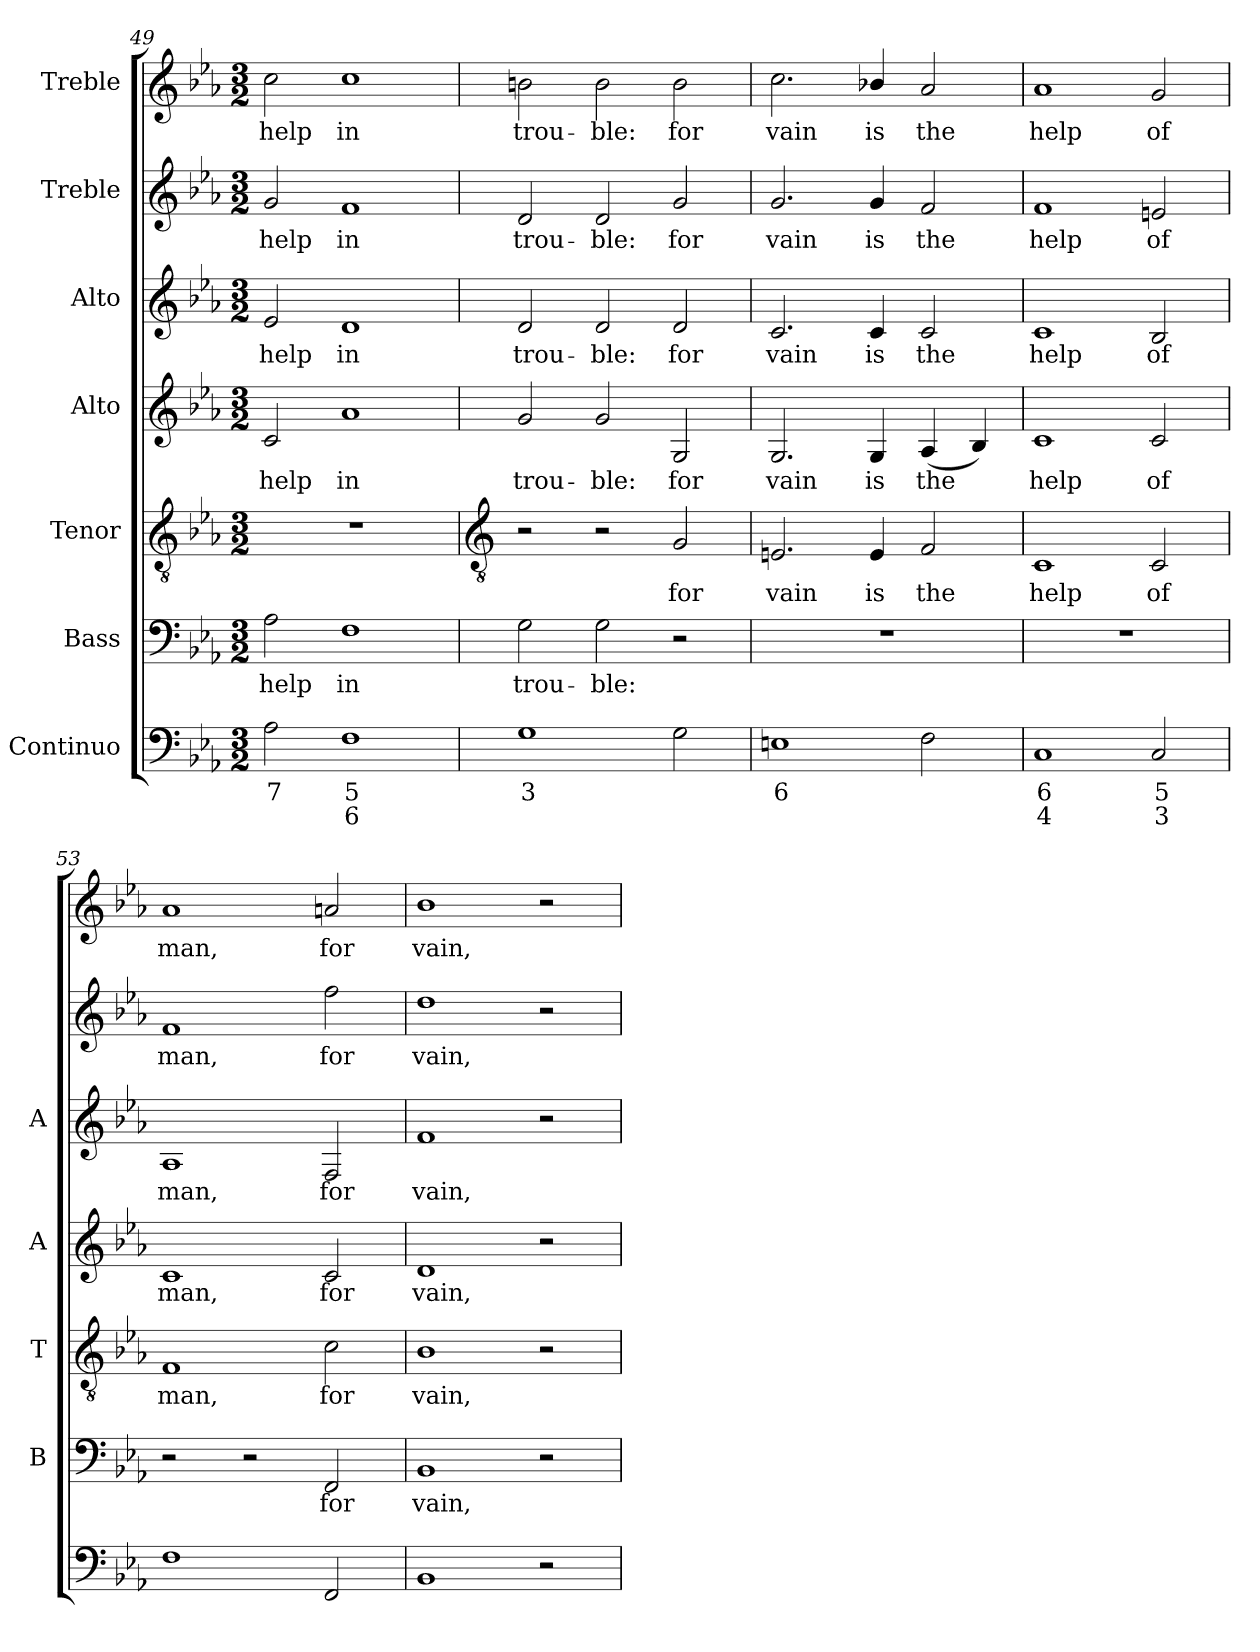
**kern	**text	**text	**kern	**text	**kern	**text	**kern	**text	**kern	**text	**kern	**text	**kern	**text
*part7	*part7	*part7	*part6	*part6	*part5	*part5	*part4	*part4	*part3	*part3	*part2	*part2	*part1	*part1
*staff7	*staff7	*staff7	*staff6	*staff6	*staff5	*staff5	*staff4	*staff4	*staff3	*staff3	*staff2	*staff2	*staff1	*staff1
*I"Continuo	*	*	*I"Bass	*	*I"Tenor	*	*I"Alto	*	*I"Alto	*	*I"Treble	*	*I"Treble	*
*	*	*	*I'B	*	*I'T	*	*I'A	*	*I'A	*	*	*	*	*
*clefF4	*	*	*clefF4	*	*clefGv2	*	*clefG2	*	*clefG2	*	*clefG2	*	*clefG2	*
*k[b-e-a-]	*	*	*k[b-e-a-]	*	*k[b-e-a-]	*	*k[b-e-a-]	*	*k[b-e-a-]	*	*k[b-e-a-]	*	*k[b-e-a-]	*
*E-:	*	*	*E-:	*	*E-:	*	*E-:	*	*E-:	*	*E-:	*	*E-:	*
*M3/2	*	*	*M3/2	*	*M3/2	*	*M3/2	*	*M3/2	*	*M3/2	*	*M3/2	*
=49	=49	=49	=49	=49	=49	=49	=49	=49	=49	=49	=49	=49	=49	=49
!	!LO:LY:b	!	!	!LO:LY:b	!LO:N:vis=1	!	!	!LO:LY:b	!	!LO:LY:b	!	!LO:LY:b	!	!LO:LY:b
2A-	7	.	2A-	help	1.r	.	2c	help	2e-	help	2g	help	2cc	help
!	!LO:LY:b	!LO:LY:b	!	!LO:LY:b	!	!	!	!LO:LY:b	!	!LO:LY:b	!	!LO:LY:b	!	!LO:LY:b
1F	5	6	1F	in	.	.	1a-	in	1d	in	1f	in	1cc	in
!!LO:LB:g=z
=50	=50	=50	=50	=50	=50	=50	=50	=50	=50	=50	=50	=50	=50	=50
*	*	*	*	*	*clefGv2	*	*	*	*	*	*	*	*	*
!	!LO:LY:b	!	!	!LO:LY:b	!	!	!	!LO:LY:b	!	!LO:LY:b	!	!LO:LY:b	!	!LO:LY:b
1G	3	.	2G	trou-	2r	.	2g	trou-	2d	trou-	2d	trou-	2bn	trou-
!	!	!	!	!LO:LY:b	!	!	!	!LO:LY:b	!	!LO:LY:b	!	!LO:LY:b	!	!LO:LY:b
.	.	.	2G	-ble:	2r	.	2g	-ble:	2d	-ble:	2d	-ble:	2b	-ble:
!	!	!	!	!	!	!LO:LY:b	!	!LO:LY:b	!	!LO:LY:b	!	!LO:LY:b	!	!LO:LY:b
2G	.	.	2r	.	2G	for	2G	for	2d	for	2g	for	2b	for
=51	=51	=51	=51	=51	=51	=51	=51	=51	=51	=51	=51	=51	=51	=51
!	!LO:LY:b	!	!LO:N:vis=1	!	!	!LO:LY:b	!	!LO:LY:b	!	!LO:LY:b	!	!LO:LY:b	!	!LO:LY:b
1En	6	.	1.r	.	2.En	vain	2.G	vain	2.c	vain	2.g	vain	2.cc	vain
!	!	!	!	!	!	!LO:LY:b	!	!LO:LY:b	!	!LO:LY:b	!	!LO:LY:b	!	!LO:LY:b
.	.	.	.	.	4E	is	4G	is	4c	is	4g	is	4b-X/	is
!	!	!	!	!	!	!LO:LY:b	!	!LO:LY:b	!	!LO:LY:b	!	!LO:LY:b	!	!LO:LY:b
2F	.	.	.	.	2F	the	(<4A-	the	2c	the	2f	the	2a-	the
.	.	.	.	.	.	.	4B-)	.	.	.	.	.	.	.
=52	=52	=52	=52	=52	=52	=52	=52	=52	=52	=52	=52	=52	=52	=52
!	!LO:LY:b	!LO:LY:b	!LO:N:vis=1	!	!	!LO:LY:b	!	!LO:LY:b	!	!LO:LY:b	!	!LO:LY:b	!	!LO:LY:b
1C	6	4	1.r	.	1C	help	1c	help	1c	help	1f	help	1a-	help
!	!LO:LY:b	!LO:LY:b	!	!	!	!LO:LY:b	!	!LO:LY:b	!	!LO:LY:b	!	!LO:LY:b	!	!LO:LY:b
2C	5	3	.	.	2C	of	2c	of	2B-	of	2en	of	2g	of
=53	=53	=53	=53	=53	=53	=53	=53	=53	=53	=53	=53	=53	=53	=53
!	!	!	!	!	!	!LO:LY:b	!	!LO:LY:b	!	!LO:LY:b	!	!LO:LY:b	!	!LO:LY:b
1F	.	.	2r	.	1F	man,	1c	man,	1A-	man,	1f	man,	1a-	man,
.	.	.	2r	.	.	.	.	.	.	.	.	.	.	.
!	!	!	!	!LO:LY:b	!	!LO:LY:b	!	!LO:LY:b	!	!LO:LY:b	!	!LO:LY:b	!	!LO:LY:b
2FF	.	.	2FF	for	2c	for	2c	for	2F	for	2ff	for	2an	for
=54	=54	=54	=54	=54	=54	=54	=54	=54	=54	=54	=54	=54	=54	=54
!	!	!	!	!LO:LY:b	!	!LO:LY:b	!	!LO:LY:b	!	!LO:LY:b	!	!LO:LY:b	!	!LO:LY:b
1BB-	.	.	1BB-	vain,	1B-	vain,	1d	vain,	1f	vain,	1dd	vain,	1b-	vain,
2r	.	.	2r	.	2r	.	2r	.	2r	.	2r	.	2r	.
=	=	=	=	=	=	=	=	=	=	=	=	=	=	=
*-	*-	*-	*-	*-	*-	*-	*-	*-	*-	*-	*-	*-	*-	*-
